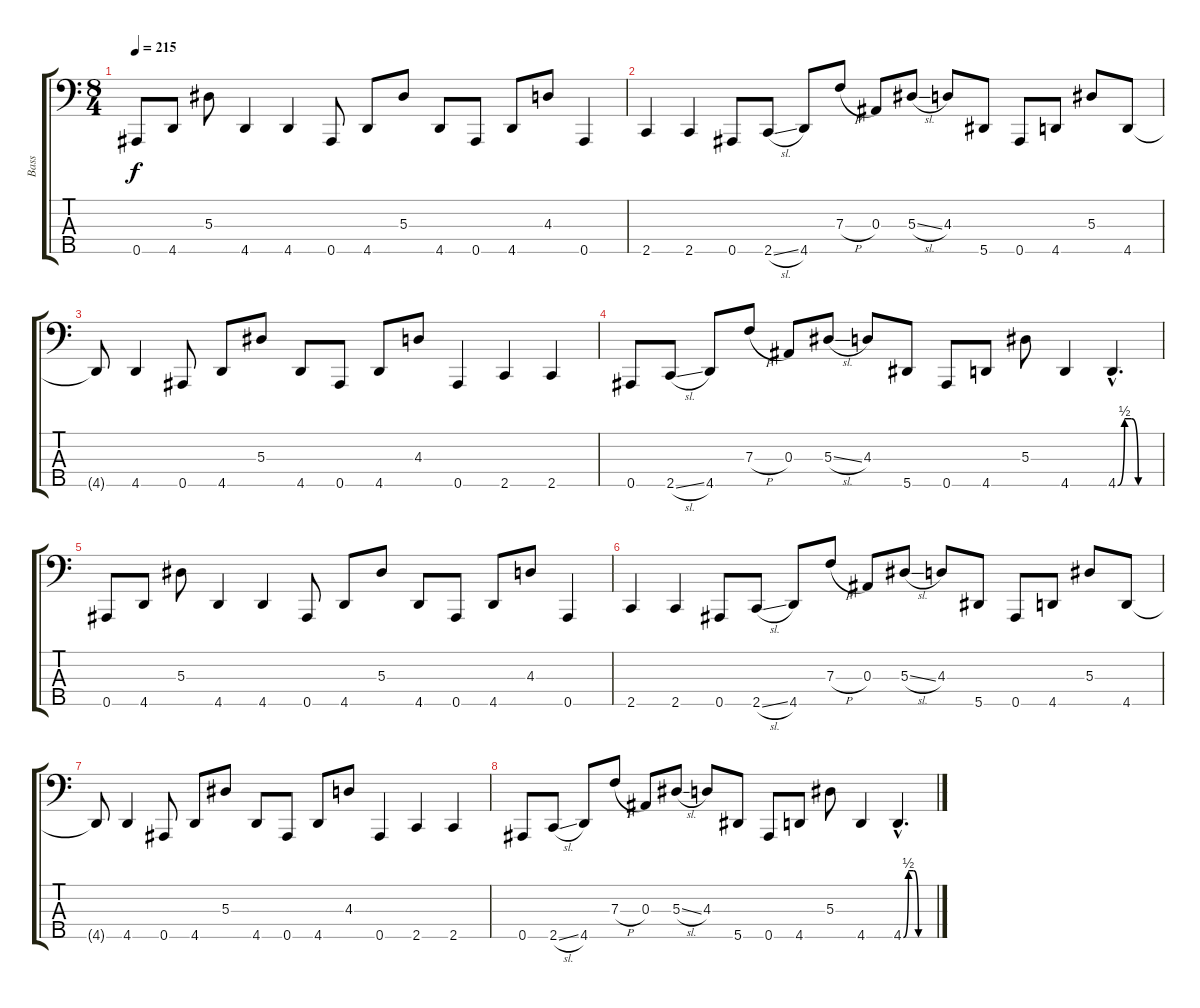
\track ("Bass" "Bass") {instrument electricbasspick}
\staff {score tabs}
\tuning (F2 Eb2 Bb1 F1 Bb0) {hide}
\ts (8 4)
\section ("" "")
\tempo 215
\clef f4
\ks c
0.5.8{dy f} 4.5.8 5.3.8 4.5.4 4.5.4 0.5.8 4.5.8 5.3.8 4.5.8 0.5.8 4.5.8 4.3.8 0.5.4 |
2.5.4 2.5.4 0.5.8 2.5{sl}.8 4.5.8 7.3{h}.8 0.3.8 5.3{sl}.8 4.3.8 5.5.8 0.5.8 4.5.8 5.3.8 4.5.8 |
4.5{t}.8 4.5.4 0.5.8 4.5.8 5.3.8 4.5.8 0.5.8 4.5.8 4.3.8 0.5.4 2.5.4 2.5.4 |
0.5.8 2.5{sl}.8 4.5.8 7.3{h}.8 0.3.8 5.3{sl}.8 4.3.8 5.5.8 0.5.8 4.5.8 5.3.8 4.5.4 4.5{be (custom 0 0 10 2 20 2 30 0 60 0) hac}.4{d} |
0.5.8 4.5.8 5.3.8 4.5.4 4.5.4 0.5.8 4.5.8 5.3.8 4.5.8 0.5.8 4.5.8 4.3.8 0.5.4 |
2.5.4 2.5.4 0.5.8 2.5{sl}.8 4.5.8 7.3{h}.8 0.3.8 5.3{sl}.8 4.3.8 5.5.8 0.5.8 4.5.8 5.3.8 4.5.8 |
4.5{t}.8 4.5.4 0.5.8 4.5.8 5.3.8 4.5.8 0.5.8 4.5.8 4.3.8 0.5.4 2.5.4 2.5.4 |
0.5.8 2.5{sl}.8 4.5.8 7.3{h}.8 0.3.8 5.3{sl}.8 4.3.8 5.5.8 0.5.8 4.5.8 5.3.8 4.5.4 4.5{be (custom 0 0 10 2 20 2 30 0 60 0) hac}.4{d}
